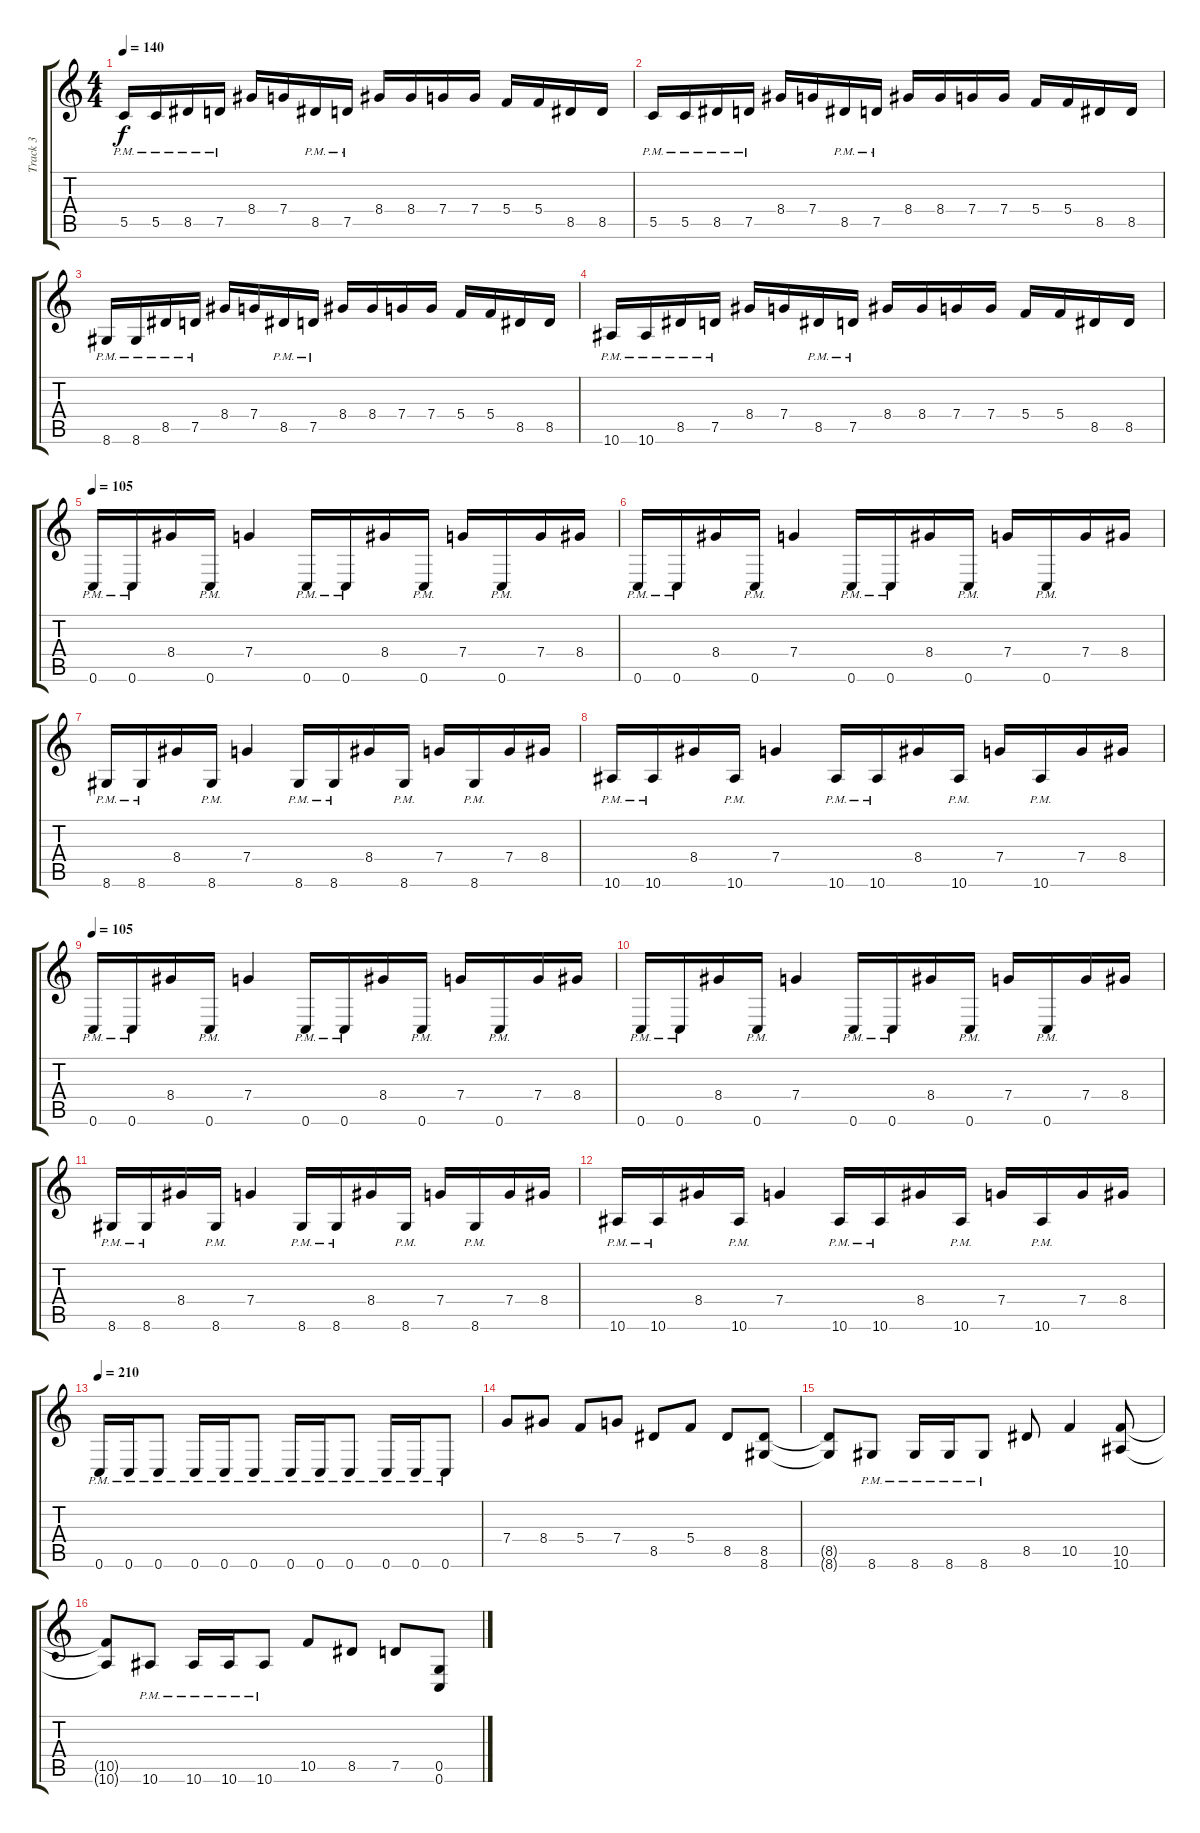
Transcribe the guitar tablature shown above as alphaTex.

\track ("Track 3" "Track 3") {instrument overdrivenguitar}
\staff {score tabs}
\tuning (D4 A3 F3 C3 G2 C2) {hide}
\ts (4 4)
\tempo 140
\clef g2
\ks c
5.5{pm}.16{dy f} 5.5{pm}.16 8.5{pm}.16 7.5{pm}.16 8.4.16 7.4.16 8.5{pm}.16 7.5{pm}.16 8.4.16 8.4.16 7.4.16 7.4.16 5.4.16 5.4.16 8.5.16 8.5.16 |
5.5{pm}.16 5.5{pm}.16 8.5{pm}.16 7.5{pm}.16 8.4.16 7.4.16 8.5{pm}.16 7.5{pm}.16 8.4.16 8.4.16 7.4.16 7.4.16 5.4.16 5.4.16 8.5.16 8.5.16 |
8.6{pm}.16 8.6{pm}.16 8.5{pm}.16 7.5{pm}.16 8.4.16 7.4.16 8.5{pm}.16 7.5{pm}.16 8.4.16 8.4.16 7.4.16 7.4.16 5.4.16 5.4.16 8.5.16 8.5.16 |
10.6{pm}.16 10.6{pm}.16 8.5{pm}.16 7.5{pm}.16 8.4.16 7.4.16 8.5{pm}.16 7.5{pm}.16 8.4.16 8.4.16 7.4.16 7.4.16 5.4.16 5.4.16 8.5.16 8.5.16 |
\tempo 105
0.6{pm}.16 0.6{pm}.16 8.4.16 0.6{pm}.16 7.4.4 0.6{pm}.16 0.6{pm}.16 8.4.16 0.6{pm}.16 7.4.16 0.6{pm}.16 7.4.16 8.4.16 |
0.6{pm}.16 0.6{pm}.16 8.4.16 0.6{pm}.16 7.4.4 0.6{pm}.16 0.6{pm}.16 8.4.16 0.6{pm}.16 7.4.16 0.6{pm}.16 7.4.16 8.4.16 |
8.6{pm}.16 8.6{pm}.16 8.4.16 8.6{pm}.16 7.4.4 8.6{pm}.16 8.6{pm}.16 8.4.16 8.6{pm}.16 7.4.16 8.6{pm}.16 7.4.16 8.4.16 |
10.6{pm}.16 10.6{pm}.16 8.4.16 10.6{pm}.16 7.4.4 10.6{pm}.16 10.6{pm}.16 8.4.16 10.6{pm}.16 7.4.16 10.6{pm}.16 7.4.16 8.4.16 |
\tempo 105
0.6{pm}.16 0.6{pm}.16 8.4.16 0.6{pm}.16 7.4.4 0.6{pm}.16 0.6{pm}.16 8.4.16 0.6{pm}.16 7.4.16 0.6{pm}.16 7.4.16 8.4.16 |
0.6{pm}.16 0.6{pm}.16 8.4.16 0.6{pm}.16 7.4.4 0.6{pm}.16 0.6{pm}.16 8.4.16 0.6{pm}.16 7.4.16 0.6{pm}.16 7.4.16 8.4.16 |
8.6{pm}.16 8.6{pm}.16 8.4.16 8.6{pm}.16 7.4.4 8.6{pm}.16 8.6{pm}.16 8.4.16 8.6{pm}.16 7.4.16 8.6{pm}.16 7.4.16 8.4.16 |
10.6{pm}.16 10.6{pm}.16 8.4.16 10.6{pm}.16 7.4.4 10.6{pm}.16 10.6{pm}.16 8.4.16 10.6{pm}.16 7.4.16 10.6{pm}.16 7.4.16 8.4.16 |
\tempo 210
0.6{pm}.16 0.6{pm}.16 0.6{pm}.8 0.6{pm}.16 0.6{pm}.16 0.6{pm}.8 0.6{pm}.16 0.6{pm}.16 0.6{pm}.8 0.6{pm}.16 0.6{pm}.16 0.6{pm}.8 |
7.4.8 8.4.8 5.4.8 7.4.8 8.5.8 5.4.8 8.5.8 (8.5 8.6).8 |
(8.5{t} 8.6{t}).8 8.6{pm}.8 8.6{pm}.16 8.6{pm}.16 8.6{pm}.8 8.5.8 10.5.4 (10.5 10.6).8 |
(10.5{t} 10.6{t}).8 10.6{pm}.8 10.6{pm}.16 10.6{pm}.16 10.6{pm}.8 10.5.8 8.5.8 7.5.8 (0.5 0.6).8
